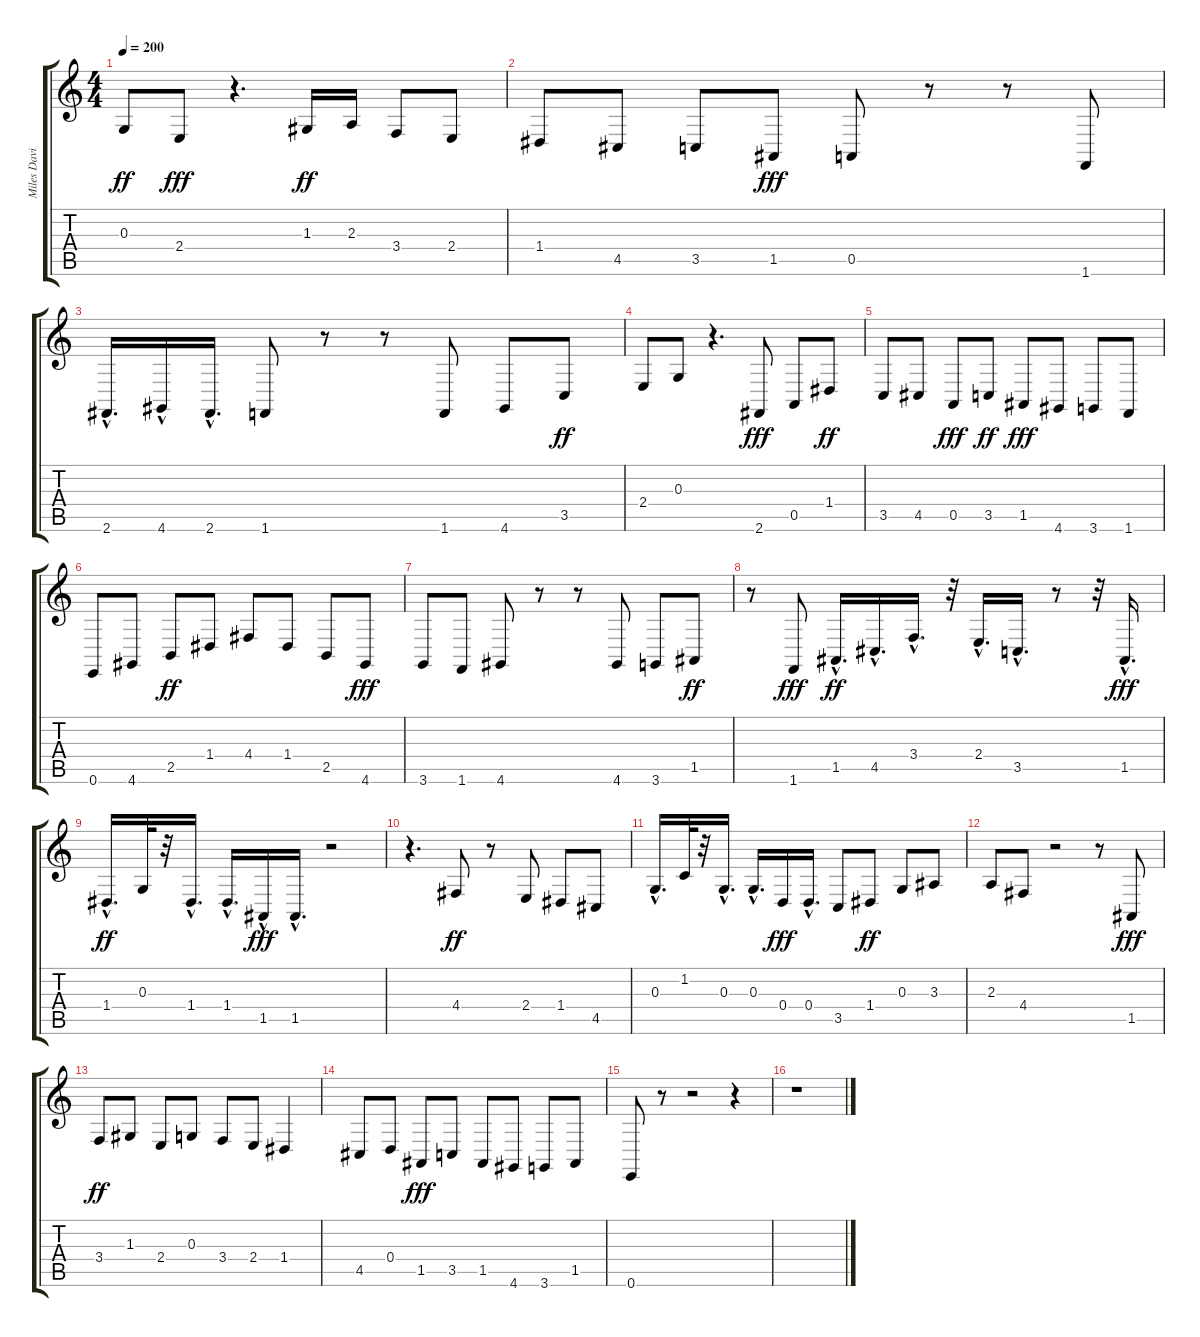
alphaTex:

\track ("Miles Davis" "Miles Davi") {instrument trumpet}
\staff {score tabs}
\tuning (E4 B3 G3 D3 A2 E2) {hide}
\ts (4 4)
\tempo 200
\clef g2
\ks c
0.3.8{dy ff} 2.4.8{dy fff} r.4{d} 1.3.16{dy ff} 2.3.16 3.4.8 2.4.8 |
1.4.8 4.5.8 3.5.8 1.5.8{dy fff} 0.5.8 r.8 r.8 1.6.8 |
2.6{hac}.16{d} 4.6{hac}.16 2.6{hac}.16{d} 1.6.8 r.8 r.8 1.6.8 4.6.8 3.5.8{dy ff} |
2.4.8 0.3.8 r.4{d} 2.6.8{dy fff} 0.5.8 1.4.8{dy ff} |
3.5.8 4.5.8 0.5.8{dy fff} 3.5.8{dy ff} 1.5.8{dy fff} 4.6.8 3.6.8 1.6.8 |
0.6.8 4.6.8 2.5.8{dy ff} 1.4.8 4.4.8 1.4.8 2.5.8 4.6.8{dy fff} |
3.6.8 1.6.8 4.6.8 r.8 r.8 4.6.8 3.6.8 1.5.8{dy ff} |
r.8 1.6.8{dy fff} 1.5{hac}.16{d dy ff} 4.5{hac}.16{d} 3.4{hac}.16{d} r.32 2.4{hac}.16{d} 3.5{hac}.16{d} r.8 r.32 1.5{hac}.16{d dy fff} |
1.4{hac}.16{d dy ff} 0.3.32 r.32 1.4{hac}.16{d} 1.4{hac}.16{d} 1.5{hac}.16{dy fff} 1.5{hac}.16{d} r.2 |
r.4{d} 4.4.8{dy ff} r.8 2.4.8 1.4.8 4.5.8 |
0.3{hac}.16{d} 1.2.32 r.32 0.3{hac}.16{d} 0.3{hac}.16{d} 0.4.16{dy fff} 0.4{hac}.16{d} 3.5.8 1.4.8{dy ff} 0.3.8 3.3.8 |
2.3.8 4.4.8 r.2 r.8 1.5.8{dy fff} |
3.4.8{dy ff} 1.3.8 2.4.8 0.3.8 3.4.8 2.4.8 1.4.4 |
4.5.8 0.4.8 1.5.8{dy fff} 3.5.8 1.5.8 4.6.8 3.6.8 1.5.8 |
0.6.8 r.8 r.2 r.4 |
r.1
